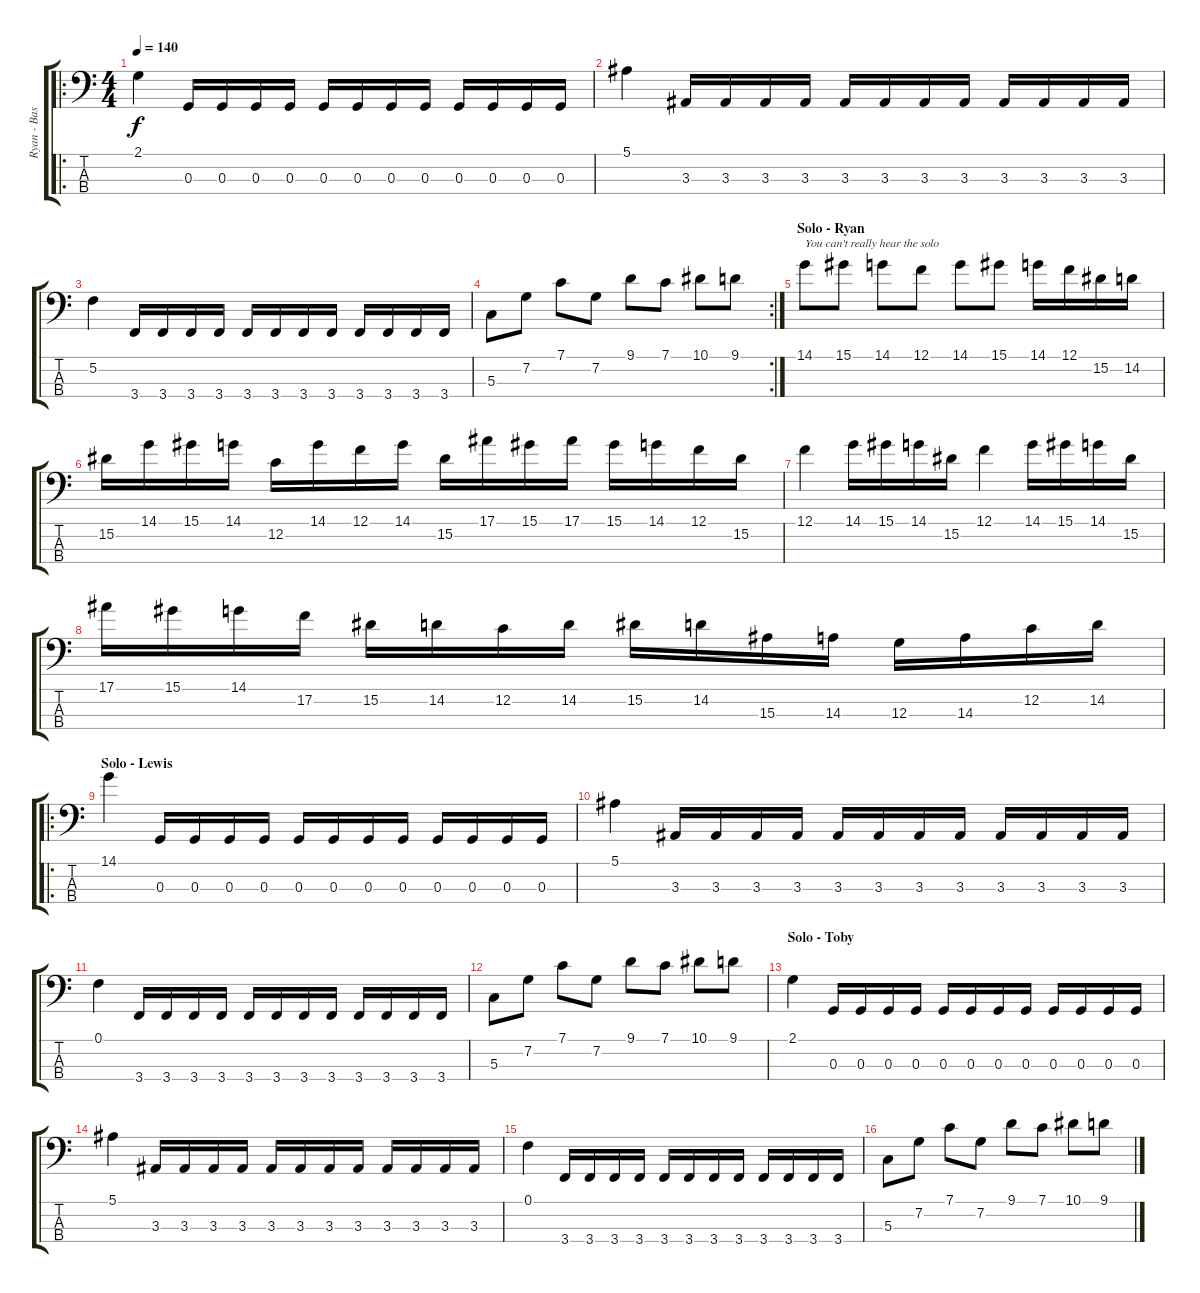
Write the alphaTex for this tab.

\track ("Ryan - Bass" "Ryan - Bas") {instrument electricbassfinger}
\staff {score tabs}
\tuning (F2 C2 G1 D1) {hide}
\ro
\ts (4 4)
\tempo 140
\clef f4
\ks c
2.1.4{dy f} 0.3.16 0.3.16 0.3.16 0.3.16 0.3.16 0.3.16 0.3.16 0.3.16 0.3.16 0.3.16 0.3.16 0.3.16 |
5.1.4 3.3.16 3.3.16 3.3.16 3.3.16 3.3.16 3.3.16 3.3.16 3.3.16 3.3.16 3.3.16 3.3.16 3.3.16 |
5.2.4 3.4.16 3.4.16 3.4.16 3.4.16 3.4.16 3.4.16 3.4.16 3.4.16 3.4.16 3.4.16 3.4.16 3.4.16 |
\rc 2
5.3.8 7.2.8 7.1.8 7.2.8 9.1.8 7.1.8 10.1.8 9.1.8 |
\section ("" "Solo - Ryan")
14.1.8{txt "You can't really hear the solo"} 15.1.8 14.1.8 12.1.8 14.1.8 15.1.8 14.1.16 12.1.16 15.2.16 14.2.16 |
15.2.16 14.1.16 15.1.16 14.1.16 12.2.16 14.1.16 12.1.16 14.1.16 15.2.16 17.1.16 15.1.16 17.1.16 15.1.16 14.1.16 12.1.16 15.2.16 |
12.1.4 14.1.16 15.1.16 14.1.16 15.2.16 12.1.4 14.1.16 15.1.16 14.1.16 15.2.16 |
17.1.16 15.1.16 14.1.16 17.2.16 15.2.16 14.2.16 12.2.16 14.2.16 15.2.16 14.2.16 15.3.16 14.3.16 12.3.16 14.3.16 12.2.16 14.2.16 |
\ro
\section ("" "Solo - Lewis")
14.1.4 0.3.16 0.3.16 0.3.16 0.3.16 0.3.16 0.3.16 0.3.16 0.3.16 0.3.16 0.3.16 0.3.16 0.3.16 |
5.1.4 3.3.16 3.3.16 3.3.16 3.3.16 3.3.16 3.3.16 3.3.16 3.3.16 3.3.16 3.3.16 3.3.16 3.3.16 |
0.1.4 3.4.16 3.4.16 3.4.16 3.4.16 3.4.16 3.4.16 3.4.16 3.4.16 3.4.16 3.4.16 3.4.16 3.4.16 |
5.3.8 7.2.8 7.1.8 7.2.8 9.1.8 7.1.8 10.1.8 9.1.8 |
\section ("" "Solo - Toby")
2.1.4 0.3.16 0.3.16 0.3.16 0.3.16 0.3.16 0.3.16 0.3.16 0.3.16 0.3.16 0.3.16 0.3.16 0.3.16 |
5.1.4 3.3.16 3.3.16 3.3.16 3.3.16 3.3.16 3.3.16 3.3.16 3.3.16 3.3.16 3.3.16 3.3.16 3.3.16 |
0.1.4 3.4.16 3.4.16 3.4.16 3.4.16 3.4.16 3.4.16 3.4.16 3.4.16 3.4.16 3.4.16 3.4.16 3.4.16 |
5.3.8 7.2.8 7.1.8 7.2.8 9.1.8 7.1.8 10.1.8 9.1.8
